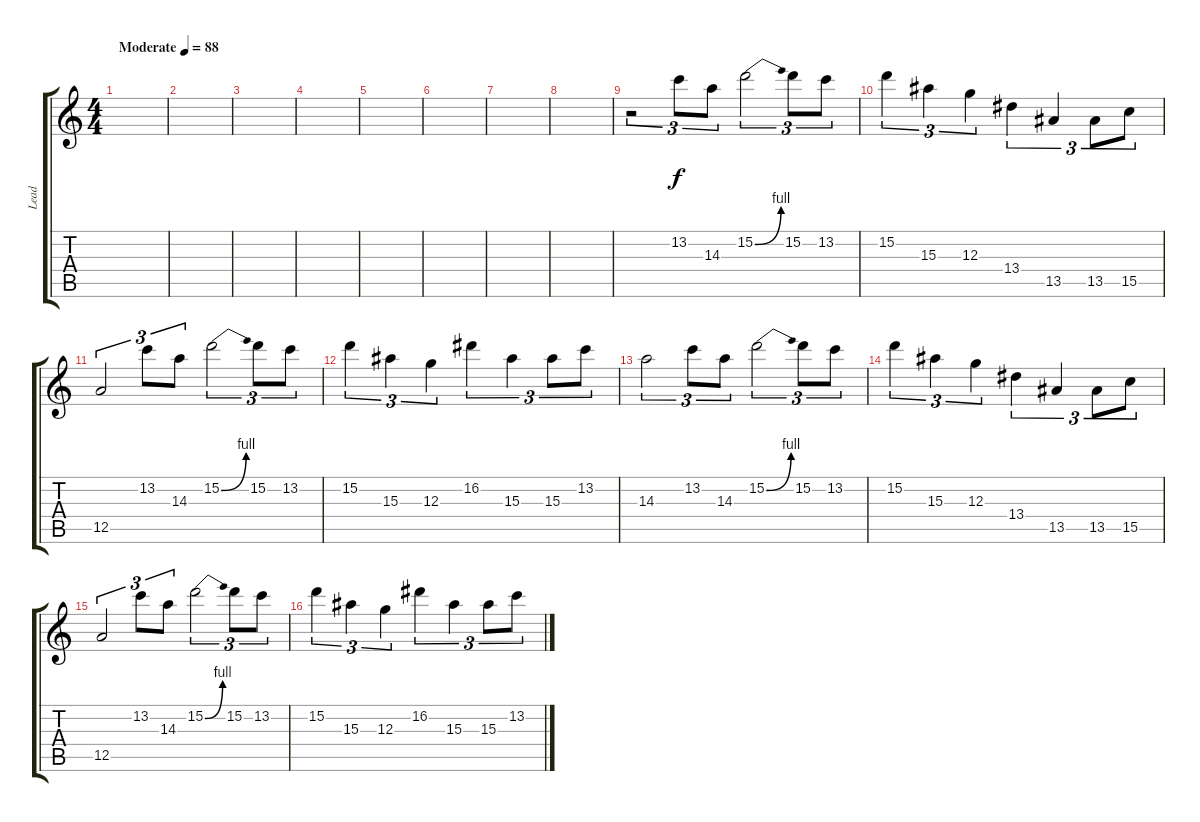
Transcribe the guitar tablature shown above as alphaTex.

\track ("Lead" "Lead") {instrument overdrivenguitar}
\staff {score tabs}
\tuning (E4 B3 G3 D3 A2 E2) {hide}
\ts (4 4)
\tempo (88 "Moderate")
\clef g2
\ks c
|
|
|
|
|
|
|
|
r.2{tu (3 2)} 13.2.8{tu (3 2)} 14.3.8{tu (3 2)} 15.2{be (bend 0 0 60 4)}.2{tu (3 2)} 15.2.8{tu (3 2)} 13.2.8{tu (3 2)} |
15.2.4{tu (3 2)} 15.3.4{tu (3 2)} 12.3.4{tu (3 2)} 13.4.4{tu (3 2)} 13.5.4{tu (3 2)} 13.5.8{tu (3 2)} 15.5.8{tu (3 2)} |
12.5.2{tu (3 2)} 13.2.8{tu (3 2)} 14.3.8{tu (3 2)} 15.2{be (bend 0 0 60 4)}.2{tu (3 2)} 15.2.8{tu (3 2)} 13.2.8{tu (3 2)} |
15.2.4{tu (3 2)} 15.3.4{tu (3 2)} 12.3.4{tu (3 2)} 16.2.4{tu (3 2)} 15.3.4{tu (3 2)} 15.3.8{tu (3 2)} 13.2.8{tu (3 2)} |
14.3.2{tu (3 2)} 13.2.8{tu (3 2)} 14.3.8{tu (3 2)} 15.2{be (bend 0 0 60 4)}.2{tu (3 2)} 15.2.8{tu (3 2)} 13.2.8{tu (3 2)} |
15.2.4{tu (3 2)} 15.3.4{tu (3 2)} 12.3.4{tu (3 2)} 13.4.4{tu (3 2)} 13.5.4{tu (3 2)} 13.5.8{tu (3 2)} 15.5.8{tu (3 2)} |
12.5.2{tu (3 2)} 13.2.8{tu (3 2)} 14.3.8{tu (3 2)} 15.2{be (bend 0 0 60 4)}.2{tu (3 2)} 15.2.8{tu (3 2)} 13.2.8{tu (3 2)} |
15.2.4{tu (3 2)} 15.3.4{tu (3 2)} 12.3.4{tu (3 2)} 16.2.4{tu (3 2)} 15.3.4{tu (3 2)} 15.3.8{tu (3 2)} 13.2.8{tu (3 2)}
